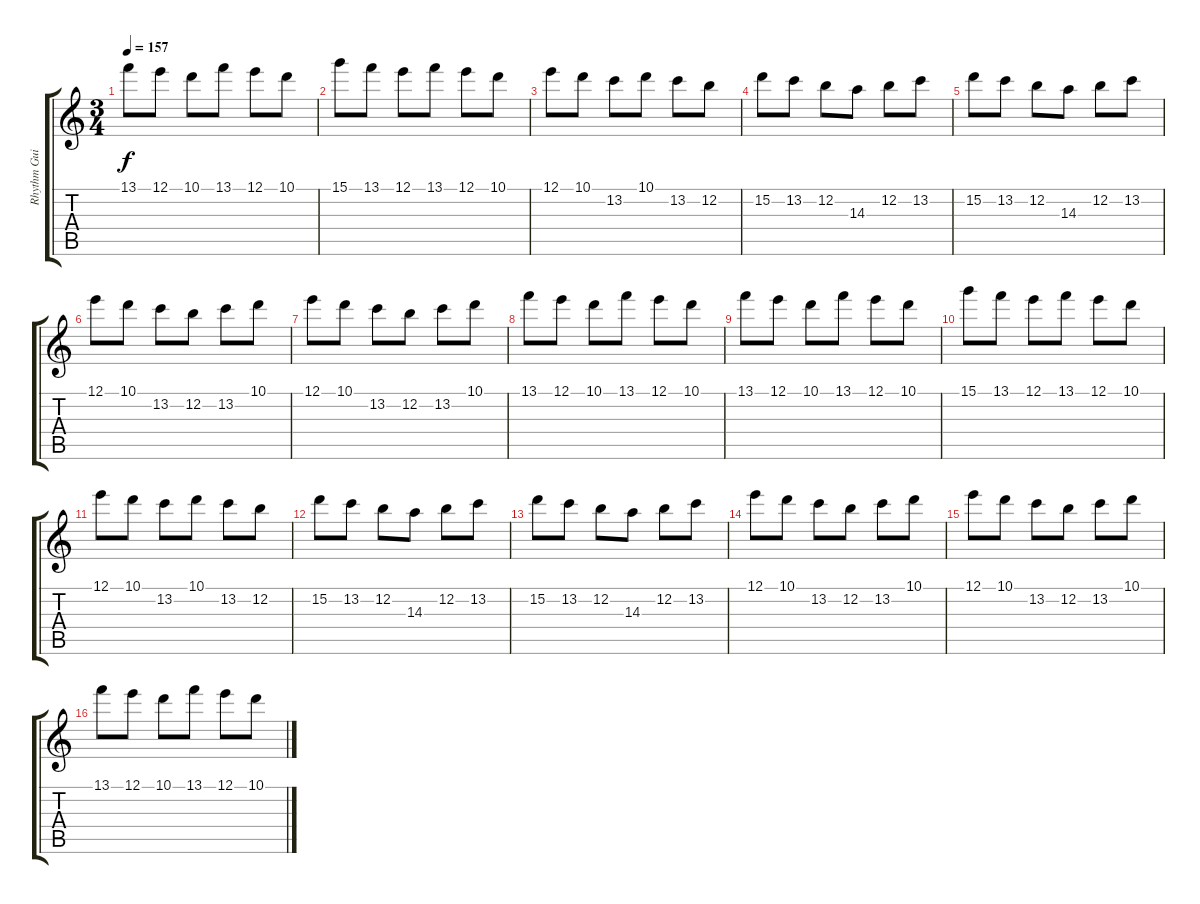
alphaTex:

\track ("Rhythm Guitar" "Rhythm Gui") {instrument distortionguitar}
\staff {score tabs}
\tuning (E4 B3 G3 D3 A2 E2) {hide}
\ts (3 4)
\tempo 157
\clef g2
\ks c
13.1.8{dy f} 12.1.8 10.1.8 13.1.8 12.1.8 10.1.8 |
15.1.8 13.1.8 12.1.8 13.1.8 12.1.8 10.1.8 |
12.1.8 10.1.8 13.2.8 10.1.8 13.2.8 12.2.8 |
15.2.8 13.2.8 12.2.8 14.3.8 12.2.8 13.2.8 |
15.2.8 13.2.8 12.2.8 14.3.8 12.2.8 13.2.8 |
12.1.8 10.1.8 13.2.8 12.2.8 13.2.8 10.1.8 |
12.1.8 10.1.8 13.2.8 12.2.8 13.2.8 10.1.8 |
13.1.8 12.1.8 10.1.8 13.1.8 12.1.8 10.1.8 |
13.1.8 12.1.8 10.1.8 13.1.8 12.1.8 10.1.8 |
15.1.8 13.1.8 12.1.8 13.1.8 12.1.8 10.1.8 |
12.1.8 10.1.8 13.2.8 10.1.8 13.2.8 12.2.8 |
15.2.8 13.2.8 12.2.8 14.3.8 12.2.8 13.2.8 |
15.2.8 13.2.8 12.2.8 14.3.8 12.2.8 13.2.8 |
12.1.8 10.1.8 13.2.8 12.2.8 13.2.8 10.1.8 |
12.1.8 10.1.8 13.2.8 12.2.8 13.2.8 10.1.8 |
13.1.8 12.1.8 10.1.8 13.1.8 12.1.8 10.1.8
